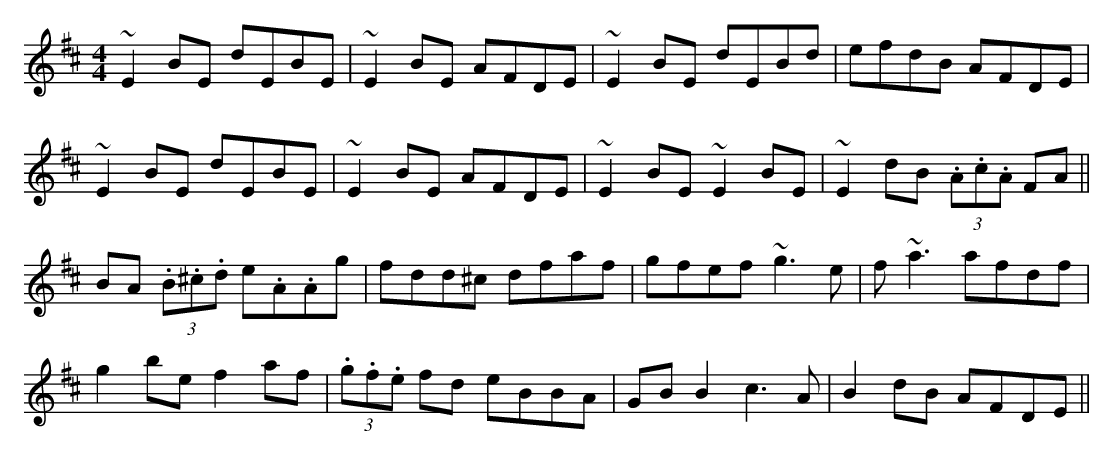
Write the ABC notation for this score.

X:1
M:4/4
K:Edor
~E2BE dEBE|~E2BE AFDE|~E2BE dEBd|efdB AFDE|
~E2BE dEBE|~E2BE AFDE|~E2BE ~E2BE|~E2dB (3.A.c.A FA||
BA (3.B.^c.d e.A.Ag|fdd^c dfaf|gfef ~g3e|f~a3 afdf|
g2be f2af|(3.g.f.e fd eBBA|GBB2 c3A|B2dB AFDE||
